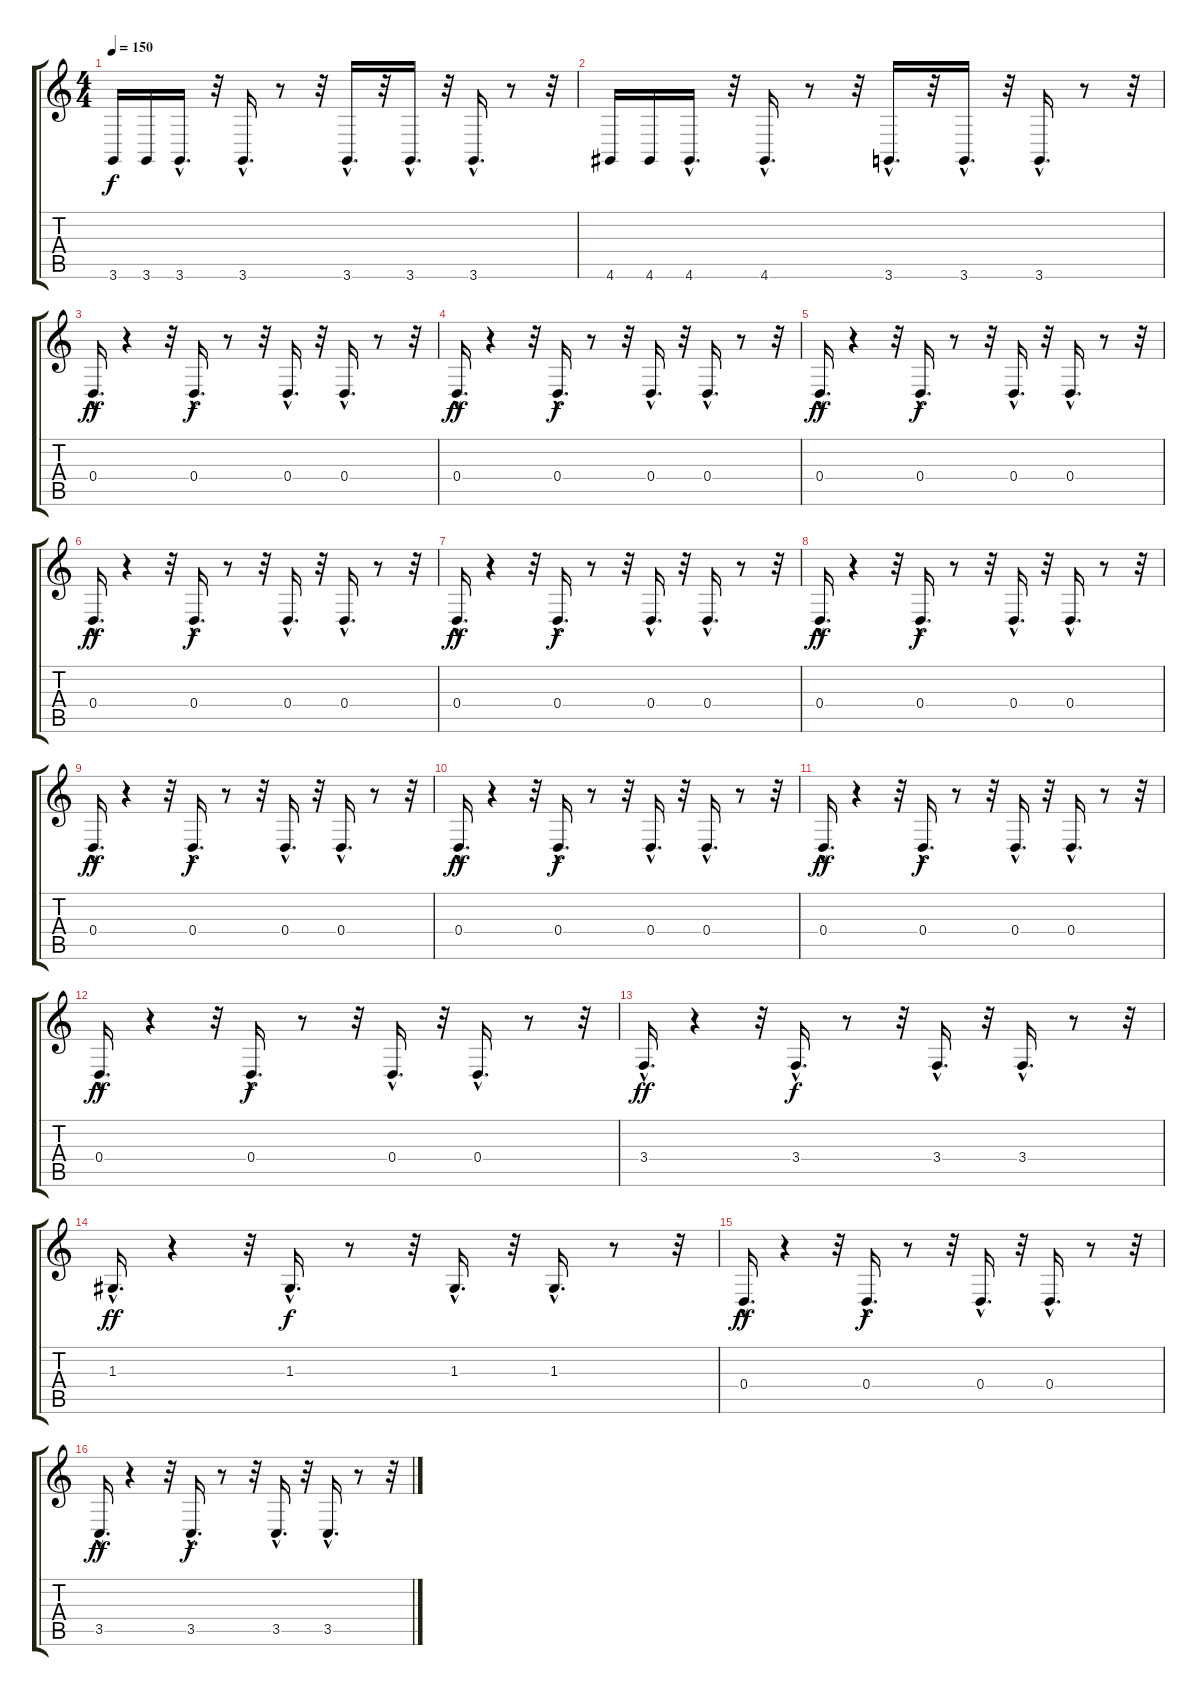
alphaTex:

\track "" {instrument timpani}
\staff {score tabs}
\tuning (E4 B3 G3 D3 A2 E2) {hide}
\ts (4 4)
\tempo 150
\clef g2
\ks c
3.6.16{dy f} 3.6.16 3.6{hac}.16{d} r.32 3.6{hac}.16{d} r.8 r.32 3.6{hac}.16{d} r.32 3.6{hac}.16{d} r.32 3.6{hac}.16{d} r.8 r.32 |
4.6.16 4.6.16 4.6{hac}.16{d} r.32 4.6{hac}.16{d} r.8 r.32 3.6{hac}.16{d} r.32 3.6{hac}.16{d} r.32 3.6{hac}.16{d} r.8 r.32 |
0.4{hac}.16{d dy ff} r.4 r.32 0.4{hac}.16{d dy f} r.8 r.32 0.4{hac}.16{d} r.32 0.4{hac}.16{d} r.8 r.32 |
0.4{hac}.16{d dy ff} r.4 r.32 0.4{hac}.16{d dy f} r.8 r.32 0.4{hac}.16{d} r.32 0.4{hac}.16{d} r.8 r.32 |
0.4{hac}.16{d dy ff} r.4 r.32 0.4{hac}.16{d dy f} r.8 r.32 0.4{hac}.16{d} r.32 0.4{hac}.16{d} r.8 r.32 |
0.4{hac}.16{d dy ff} r.4 r.32 0.4{hac}.16{d dy f} r.8 r.32 0.4{hac}.16{d} r.32 0.4{hac}.16{d} r.8 r.32 |
0.4{hac}.16{d dy ff} r.4 r.32 0.4{hac}.16{d dy f} r.8 r.32 0.4{hac}.16{d} r.32 0.4{hac}.16{d} r.8 r.32 |
0.4{hac}.16{d dy ff} r.4 r.32 0.4{hac}.16{d dy f} r.8 r.32 0.4{hac}.16{d} r.32 0.4{hac}.16{d} r.8 r.32 |
0.4{hac}.16{d dy ff} r.4 r.32 0.4{hac}.16{d dy f} r.8 r.32 0.4{hac}.16{d} r.32 0.4{hac}.16{d} r.8 r.32 |
0.4{hac}.16{d dy ff} r.4 r.32 0.4{hac}.16{d dy f} r.8 r.32 0.4{hac}.16{d} r.32 0.4{hac}.16{d} r.8 r.32 |
0.4{hac}.16{d dy ff} r.4 r.32 0.4{hac}.16{d dy f} r.8 r.32 0.4{hac}.16{d} r.32 0.4{hac}.16{d} r.8 r.32 |
0.4{hac}.16{d dy ff} r.4 r.32 0.4{hac}.16{d dy f} r.8 r.32 0.4{hac}.16{d} r.32 0.4{hac}.16{d} r.8 r.32 |
3.4{hac}.16{d dy ff} r.4 r.32 3.4{hac}.16{d dy f} r.8 r.32 3.4{hac}.16{d} r.32 3.4{hac}.16{d} r.8 r.32 |
1.3{hac}.16{d dy ff} r.4 r.32 1.3{hac}.16{d dy f} r.8 r.32 1.3{hac}.16{d} r.32 1.3{hac}.16{d} r.8 r.32 |
0.4{hac}.16{d dy ff} r.4 r.32 0.4{hac}.16{d dy f} r.8 r.32 0.4{hac}.16{d} r.32 0.4{hac}.16{d} r.8 r.32 |
3.5{hac}.16{d dy ff} r.4 r.32 3.5{hac}.16{d dy f} r.8 r.32 3.5{hac}.16{d} r.32 3.5{hac}.16{d} r.8 r.32
